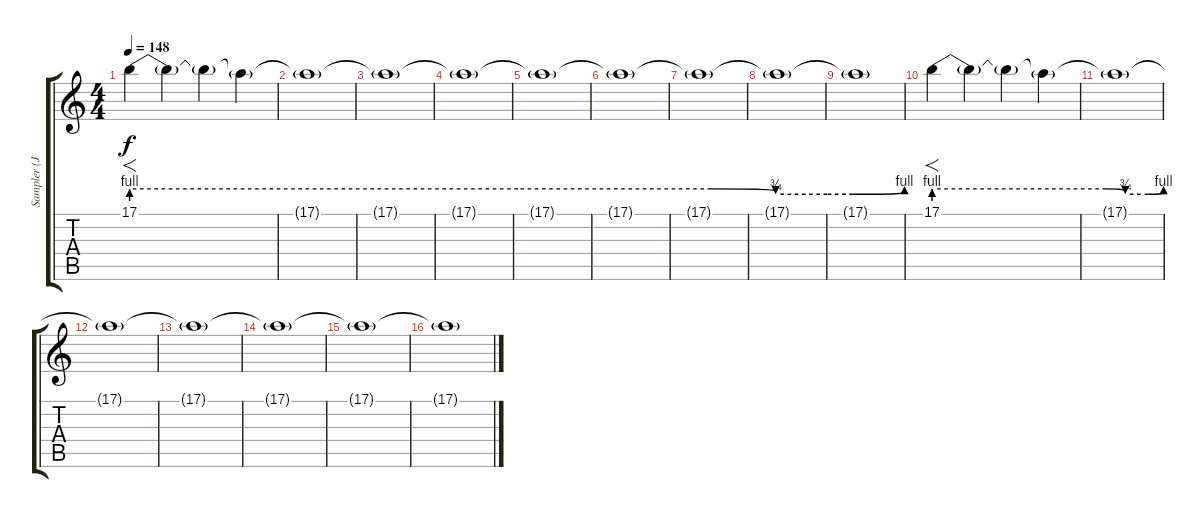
\track ("Sampler (Joseph Hahn)" "Sampler (J") {instrument ocarina}
\staff {score tabs}
\tuning (E4 B3 G3 D3 A2 E2) {hide}
\ts (4 4)
\tempo 148
\clef g2
\ks c
17.1{be (custom 0 4 30 4 45 4 50 3 54 3 56 3 60 4)}.4{f dy f volume 4 instrument whistle} 17.1{t}.4{volume 6} 17.1{t}.4{volume 8} 17.1{t}.4{volume 12} |
17.1{t}.1 |
17.1{t}.1 |
17.1{t}.1 |
17.1{t}.1 |
17.1{t}.1 |
17.1{t}.1 |
17.1{t}.1 |
17.1{t}.1 |
17.1{be (custom 0 4 30 4 45 4 50 3 54 3 56 3 60 4)}.4{f instrument whistle} 17.1{t}.4 17.1{t}.4 17.1{t}.4 |
17.1{t}.1 |
17.1{t}.1 |
17.1{t}.1 |
17.1{t}.1 |
17.1{t}.1 |
17.1{t}.1
